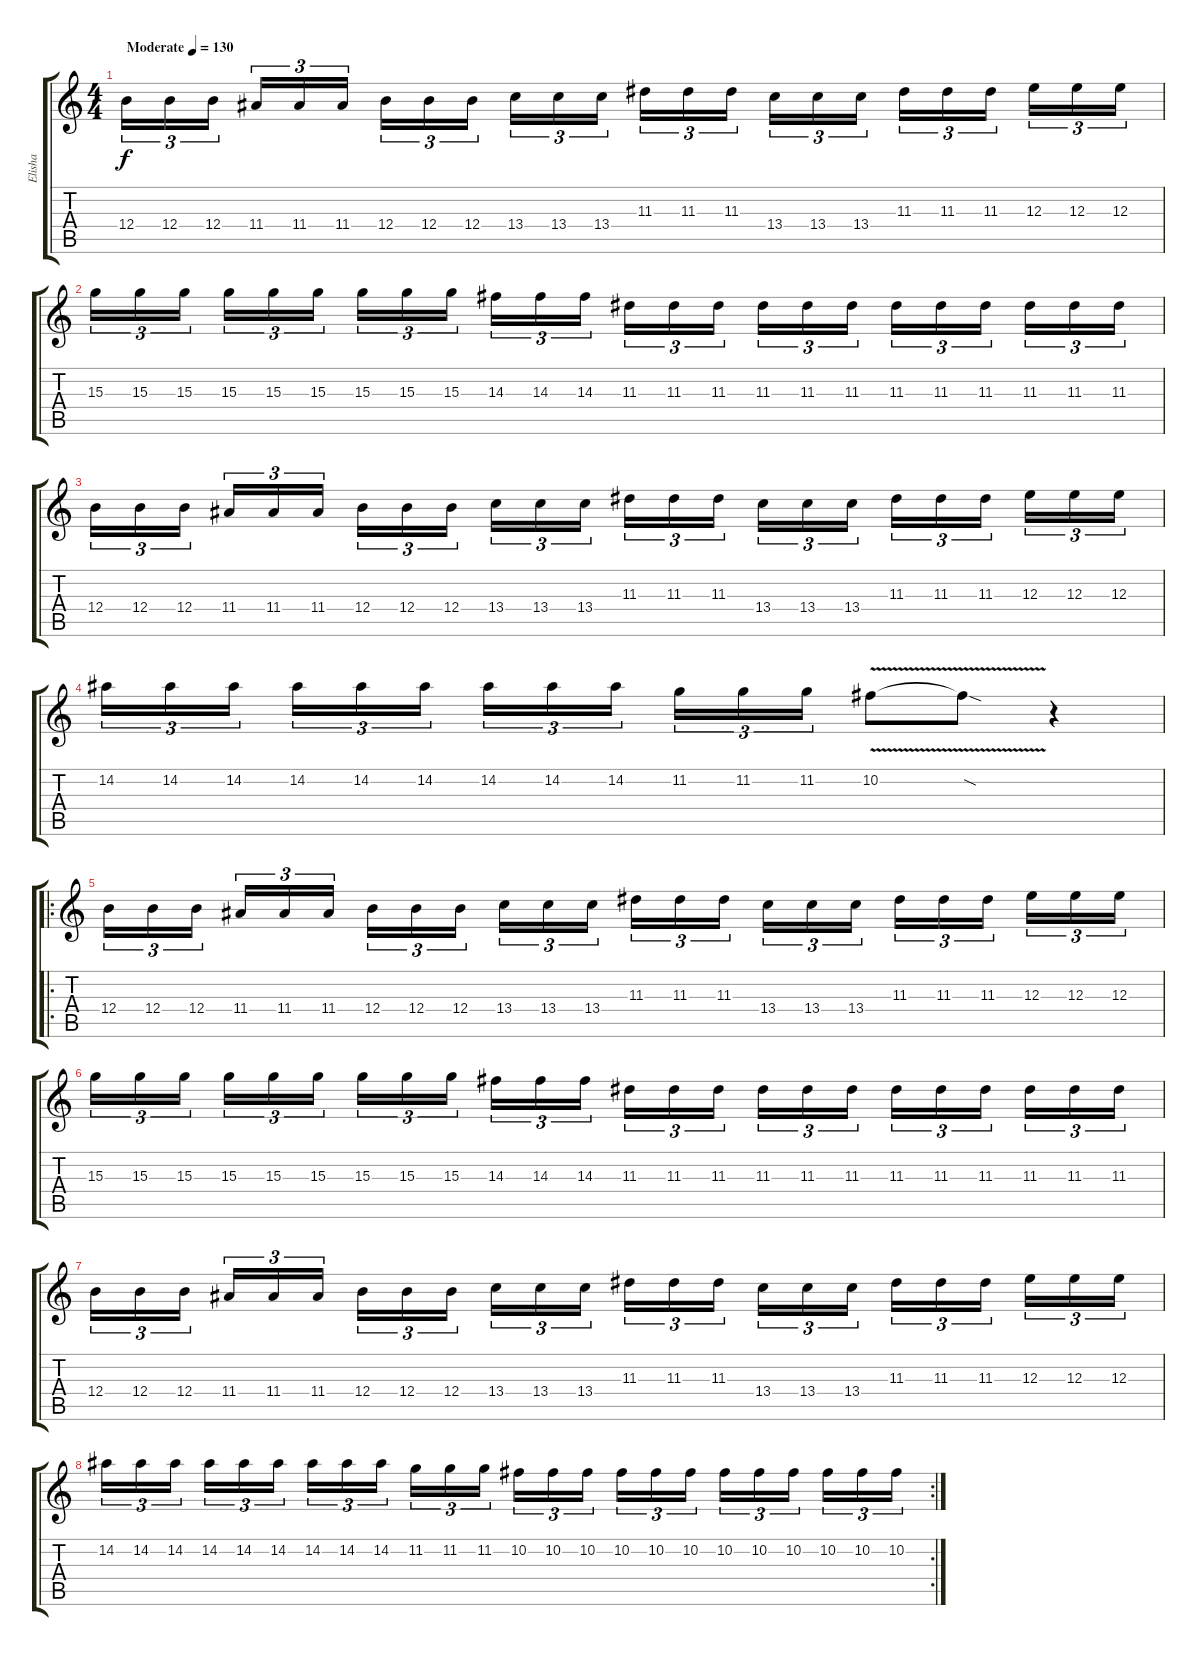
\track ("Elisha" "Elisha") {instrument overdrivenguitar}
\staff {score tabs}
\tuning (Db4 Ab3 E3 B2 Gb2 B1) {hide}
\ts (4 4)
\tempo (130 "Moderate")
\clef g2
\ks c
12.4.16{tu (3 2) dy f instrument overdrivenguitar} 12.4.16{tu (3 2)} 12.4.16{tu (3 2) beam splitsecondary} 11.4.16{tu (3 2)} 11.4.16{tu (3 2)} 11.4.16{tu (3 2)} 12.4.16{tu (3 2)} 12.4.16{tu (3 2)} 12.4.16{tu (3 2) beam splitsecondary} 13.4.16{tu (3 2)} 13.4.16{tu (3 2)} 13.4.16{tu (3 2)} 11.3.16{tu (3 2)} 11.3.16{tu (3 2)} 11.3.16{tu (3 2) beam splitsecondary} 13.4.16{tu (3 2)} 13.4.16{tu (3 2)} 13.4.16{tu (3 2)} 11.3.16{tu (3 2)} 11.3.16{tu (3 2)} 11.3.16{tu (3 2) beam splitsecondary} 12.3.16{tu (3 2)} 12.3.16{tu (3 2)} 12.3.16{tu (3 2)} |
15.3.16{tu (3 2)} 15.3.16{tu (3 2)} 15.3.16{tu (3 2) beam splitsecondary} 15.3.16{tu (3 2)} 15.3.16{tu (3 2)} 15.3.16{tu (3 2)} 15.3.16{tu (3 2)} 15.3.16{tu (3 2)} 15.3.16{tu (3 2) beam splitsecondary} 14.3.16{tu (3 2)} 14.3.16{tu (3 2)} 14.3.16{tu (3 2)} 11.3.16{tu (3 2)} 11.3.16{tu (3 2)} 11.3.16{tu (3 2) beam splitsecondary} 11.3.16{tu (3 2)} 11.3.16{tu (3 2)} 11.3.16{tu (3 2)} 11.3.16{tu (3 2)} 11.3.16{tu (3 2)} 11.3.16{tu (3 2) beam splitsecondary} 11.3.16{tu (3 2)} 11.3.16{tu (3 2)} 11.3.16{tu (3 2)} |
12.4.16{tu (3 2)} 12.4.16{tu (3 2)} 12.4.16{tu (3 2) beam splitsecondary} 11.4.16{tu (3 2)} 11.4.16{tu (3 2)} 11.4.16{tu (3 2)} 12.4.16{tu (3 2)} 12.4.16{tu (3 2)} 12.4.16{tu (3 2) beam splitsecondary} 13.4.16{tu (3 2)} 13.4.16{tu (3 2)} 13.4.16{tu (3 2)} 11.3.16{tu (3 2)} 11.3.16{tu (3 2)} 11.3.16{tu (3 2) beam splitsecondary} 13.4.16{tu (3 2)} 13.4.16{tu (3 2)} 13.4.16{tu (3 2)} 11.3.16{tu (3 2)} 11.3.16{tu (3 2)} 11.3.16{tu (3 2) beam splitsecondary} 12.3.16{tu (3 2)} 12.3.16{tu (3 2)} 12.3.16{tu (3 2)} |
14.2.16{tu (3 2)} 14.2.16{tu (3 2)} 14.2.16{tu (3 2) beam splitsecondary} 14.2.16{tu (3 2)} 14.2.16{tu (3 2)} 14.2.16{tu (3 2)} 14.2.16{tu (3 2)} 14.2.16{tu (3 2)} 14.2.16{tu (3 2) beam splitsecondary} 11.2.16{tu (3 2)} 11.2.16{tu (3 2)} 11.2.16{tu (3 2)} 10.2{v}.8 10.2{sod t}.8 r.4 |
\ro
12.4.16{tu (3 2)} 12.4.16{tu (3 2)} 12.4.16{tu (3 2) beam splitsecondary} 11.4.16{tu (3 2)} 11.4.16{tu (3 2)} 11.4.16{tu (3 2)} 12.4.16{tu (3 2)} 12.4.16{tu (3 2)} 12.4.16{tu (3 2) beam splitsecondary} 13.4.16{tu (3 2)} 13.4.16{tu (3 2)} 13.4.16{tu (3 2)} 11.3.16{tu (3 2)} 11.3.16{tu (3 2)} 11.3.16{tu (3 2) beam splitsecondary} 13.4.16{tu (3 2)} 13.4.16{tu (3 2)} 13.4.16{tu (3 2)} 11.3.16{tu (3 2)} 11.3.16{tu (3 2)} 11.3.16{tu (3 2) beam splitsecondary} 12.3.16{tu (3 2)} 12.3.16{tu (3 2)} 12.3.16{tu (3 2)} |
15.3.16{tu (3 2)} 15.3.16{tu (3 2)} 15.3.16{tu (3 2) beam splitsecondary} 15.3.16{tu (3 2)} 15.3.16{tu (3 2)} 15.3.16{tu (3 2)} 15.3.16{tu (3 2)} 15.3.16{tu (3 2)} 15.3.16{tu (3 2) beam splitsecondary} 14.3.16{tu (3 2)} 14.3.16{tu (3 2)} 14.3.16{tu (3 2)} 11.3.16{tu (3 2)} 11.3.16{tu (3 2)} 11.3.16{tu (3 2) beam splitsecondary} 11.3.16{tu (3 2)} 11.3.16{tu (3 2)} 11.3.16{tu (3 2)} 11.3.16{tu (3 2)} 11.3.16{tu (3 2)} 11.3.16{tu (3 2) beam splitsecondary} 11.3.16{tu (3 2)} 11.3.16{tu (3 2)} 11.3.16{tu (3 2)} |
12.4.16{tu (3 2)} 12.4.16{tu (3 2)} 12.4.16{tu (3 2) beam splitsecondary} 11.4.16{tu (3 2)} 11.4.16{tu (3 2)} 11.4.16{tu (3 2)} 12.4.16{tu (3 2)} 12.4.16{tu (3 2)} 12.4.16{tu (3 2) beam splitsecondary} 13.4.16{tu (3 2)} 13.4.16{tu (3 2)} 13.4.16{tu (3 2)} 11.3.16{tu (3 2)} 11.3.16{tu (3 2)} 11.3.16{tu (3 2) beam splitsecondary} 13.4.16{tu (3 2)} 13.4.16{tu (3 2)} 13.4.16{tu (3 2)} 11.3.16{tu (3 2)} 11.3.16{tu (3 2)} 11.3.16{tu (3 2) beam splitsecondary} 12.3.16{tu (3 2)} 12.3.16{tu (3 2)} 12.3.16{tu (3 2)} |
\rc 2
14.2.16{tu (3 2)} 14.2.16{tu (3 2)} 14.2.16{tu (3 2) beam splitsecondary} 14.2.16{tu (3 2)} 14.2.16{tu (3 2)} 14.2.16{tu (3 2)} 14.2.16{tu (3 2)} 14.2.16{tu (3 2)} 14.2.16{tu (3 2) beam splitsecondary} 11.2.16{tu (3 2)} 11.2.16{tu (3 2)} 11.2.16{tu (3 2)} 10.2.16{tu (3 2)} 10.2.16{tu (3 2)} 10.2.16{tu (3 2) beam splitsecondary} 10.2.16{tu (3 2)} 10.2.16{tu (3 2)} 10.2.16{tu (3 2)} 10.2.16{tu (3 2)} 10.2.16{tu (3 2)} 10.2.16{tu (3 2) beam splitsecondary} 10.2.16{tu (3 2)} 10.2.16{tu (3 2)} 10.2.16{tu (3 2)}
